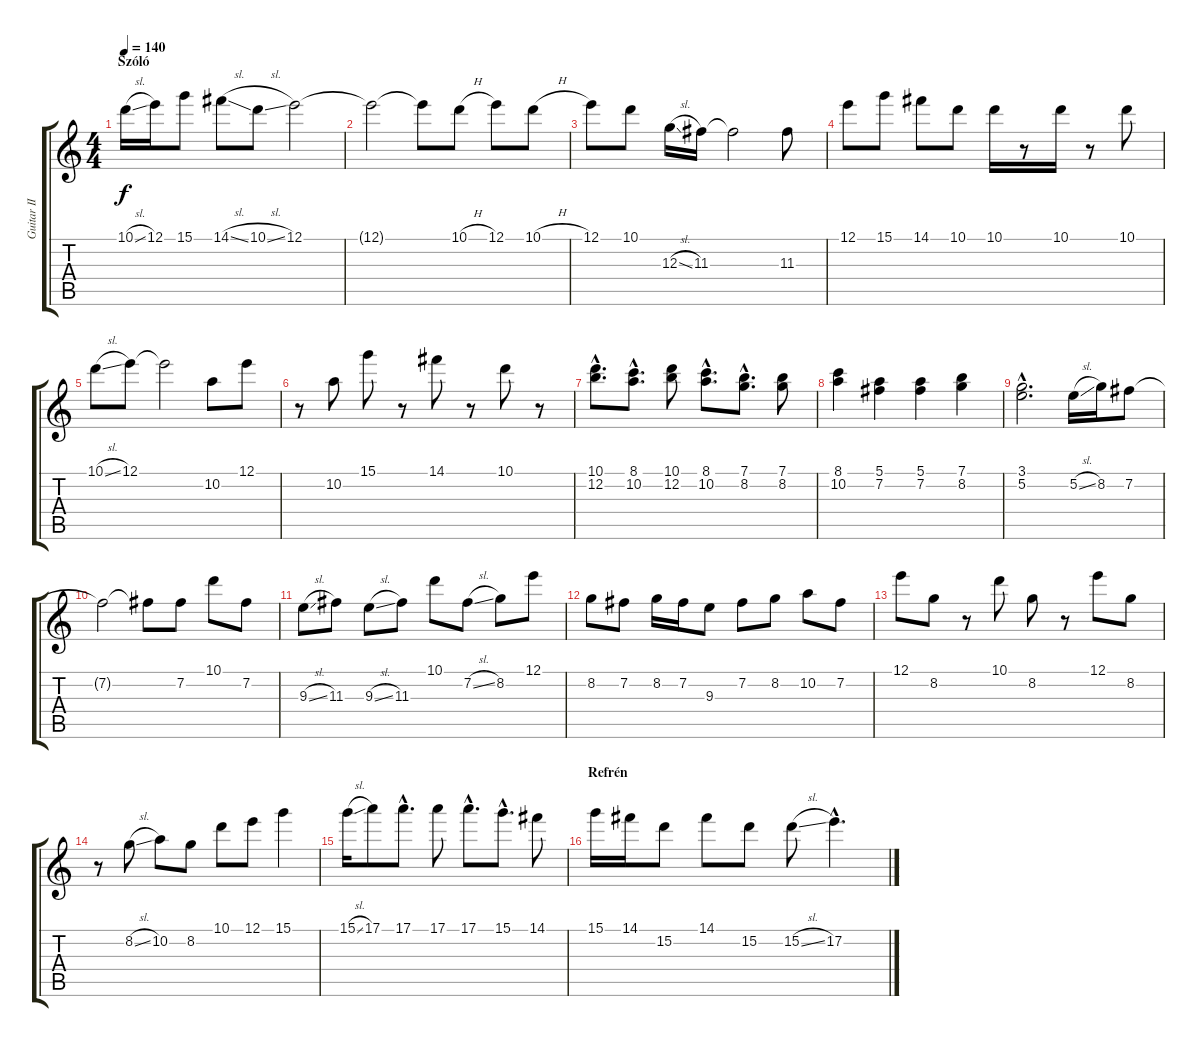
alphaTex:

\track ("Guitar II" "Guitar II") {instrument acousticguitarnylon}
\staff {score tabs}
\tuning (E4 B3 G3 D3 A2 E2) {hide}
\ts (4 4)
\section ("" "Szóló")
\tempo 140
\clef g2
\ks c
10.1{sl}.16{dy f} 12.1.16 15.1.8 14.1{sl}.8 10.1{sl}.8 12.1.2 |
12.1{t}.2 12.1{t}.8 10.1{h}.8 12.1.8 10.1{h}.8 |
12.1.8 10.1.8 12.3{sl}.16 11.3.16 11.3{t}.2 11.3.8 |
12.1.8 15.1.8 14.1.8 10.1.8 10.1.16 r.8 10.1.16 r.8 10.1.8 |
10.1{sl}.8 12.1.8 12.1{t}.2 10.2.8 12.1.8 |
r.8 10.2.8 15.1.8 r.8 14.1.8 r.8 10.1.8 r.8 |
(10.1{hac} 12.2{hac}).8{d} (8.1{hac} 10.2{hac}).8{d} (10.1 12.2).8 (8.1{hac} 10.2{hac}).8{d} (7.1{hac} 8.2{hac}).8{d} (7.1 8.2).8 |
(8.1 10.2).4 (5.1 7.2).4 (5.1 7.2).4 (7.1 8.2).4 |
(3.1{hac} 5.2{hac}).2{d} 5.2{sl}.16 8.2.16 7.2.8 |
7.2{t}.2 7.2{t}.8 7.2.8 10.1.8 7.2.8 |
9.3{sl}.8 11.3.8 9.3{sl}.8 11.3.8 10.1.8 7.2{sl}.8 8.2.8 12.1.8 |
8.2.8 7.2.8 8.2.16 7.2.16 9.3.8 7.2.8 8.2.8 10.2.8 7.2.8 |
12.1.8 8.2.8 r.8 10.1.8 8.2.8 r.8 12.1.8 8.2.8 |
r.8 8.2{sl}.8 10.2.8 8.2.8 10.1.8 12.1.8 15.1.4 |
15.1{sl}.16 17.1.8 17.1{hac}.8{d} 17.1.8 17.1{hac}.8{d} 15.1{hac}.8{d} 14.1.8 |
\section ("" "Refrén")
15.1.16 14.1.16 15.2.8 14.1.8 15.2.8 15.2{sl}.8 17.2{hac}.4{d}
